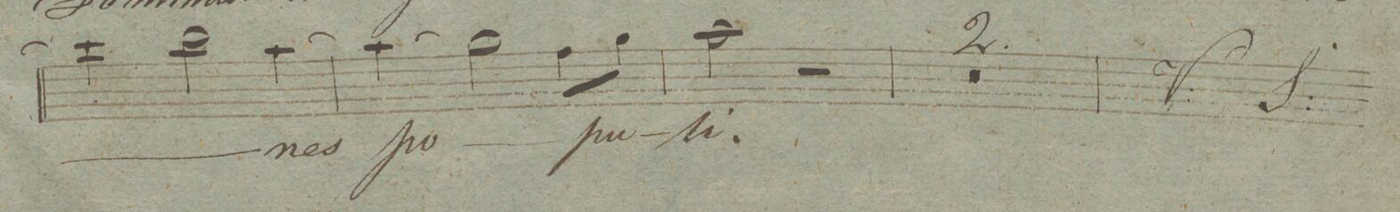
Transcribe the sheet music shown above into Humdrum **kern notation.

**kern	**text	**dynam
*I"Canto.	*	*
*clefC1	*	*
*k[b-]	*	*
*met(c|)	*	*
*M2/2	*	*
4aa\]	.	.
2gg\	.	.
[4ff\	-nes	.
=28	=28	=28
(4ff\]	.	.
2ee\)	po-	.
8dd\L	-pu-	.
8ee\J	.	.
=29	=29	=29
2ff\	-li.	.
2r	.	.
=30	=30	=30
0r	.	.
=31	=31	=31
=32	=32	=32
*-	*-	*-
